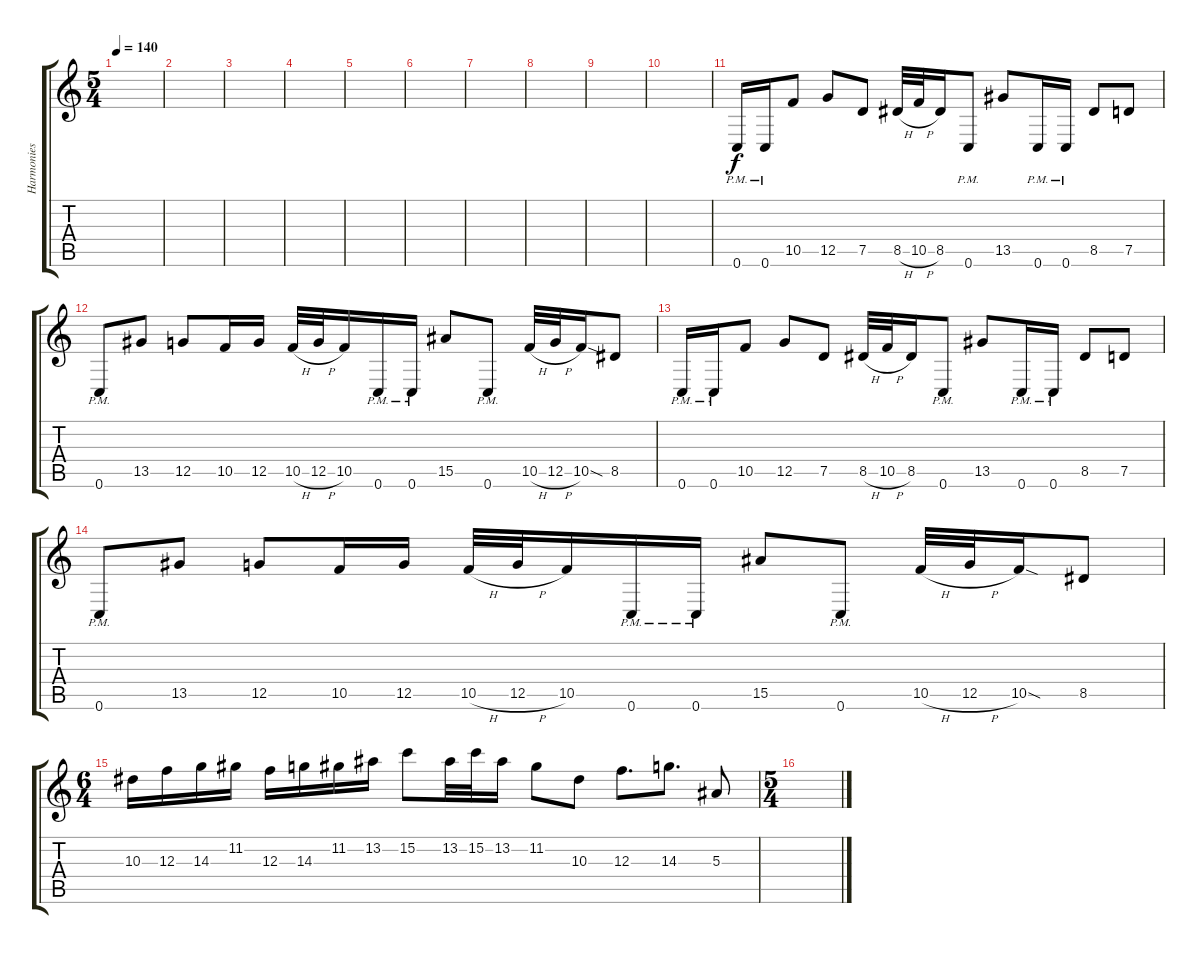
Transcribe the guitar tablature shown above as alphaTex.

\track ("Harmonies" "Harmonies") {instrument distortionguitar}
\staff {score tabs}
\tuning (D4 A3 F3 C3 G2 C2) {hide}
\ts (5 4)
\tempo 140
\clef g2
\ks c
|
|
|
|
|
|
|
|
|
|
0.6{pm}.16{balance 16} 0.6{pm}.16 10.5.8 12.5.8 7.5.8 8.5{h}.32 10.5{h}.32 8.5.16 0.6{pm}.8 13.5.8 0.6{pm}.16 0.6{pm}.16 8.5.8 7.5.8 |
0.6{pm}.8 13.5.8 12.5.8 10.5.16 12.5.16 10.5{h}.32 12.5{h}.32 10.5.16 0.6{pm}.16 0.6{pm}.16 15.5.8 0.6{pm}.8 10.5{h}.32 12.5{h}.32 10.5{sod}.16 8.5.8 |
0.6{pm}.16 0.6{pm}.16 10.5.8 12.5.8 7.5.8 8.5{h}.32 10.5{h}.32 8.5.16 0.6{pm}.8 13.5.8 0.6{pm}.16 0.6{pm}.16 8.5.8 7.5.8 |
0.6{pm}.8 13.5.8 12.5.8 10.5.16 12.5.16 10.5{h}.32 12.5{h}.32 10.5.16 0.6{pm}.16 0.6{pm}.16 15.5.8 0.6{pm}.8 10.5{h}.32 12.5{h}.32 10.5{sod}.16 8.5.8 |
\ts (6 4)
10.3.16{balance 16} 12.3.16 14.3.16 11.2.16 12.3.16 14.3.16 11.2.16 13.2.16 15.2.8 13.2.32 15.2.32 13.2.16 11.2.8 10.3.8 12.3.8{d} 14.3.8{d} 5.3.8 |
\ts (5 4)
